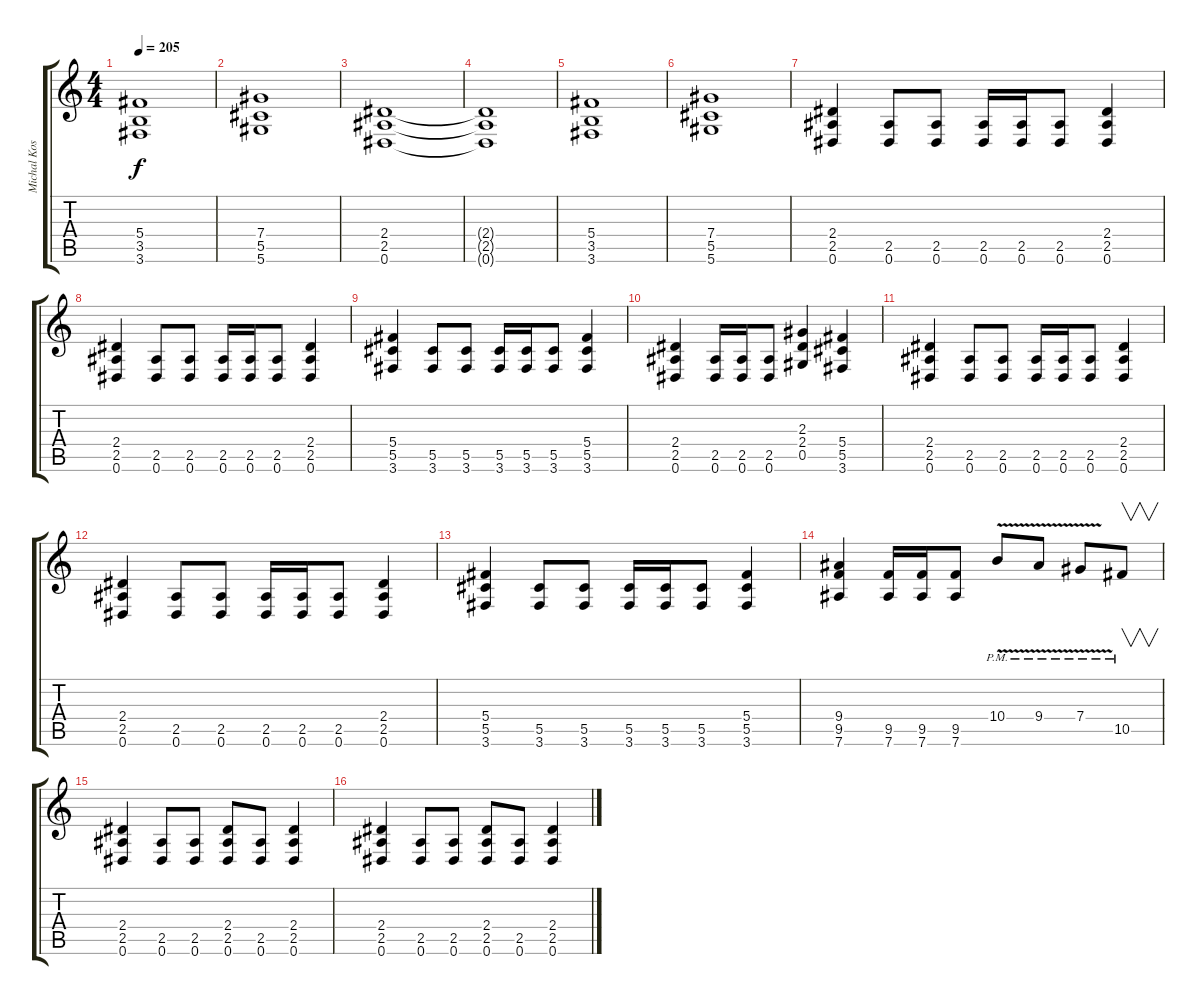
\track ("Michal Kostrzynski" "Michal Kos") {instrument distortionguitar}
\staff {score tabs}
\tuning (Eb4 Bb3 Gb3 Db3 Ab2 Eb2) {hide}
\ts (4 4)
\tempo 205
\clef g2
\ks c
(5.4 3.5 3.6).1{dy f} |
(7.4 5.5 5.6).1 |
(2.4 2.5 0.6).1 |
(2.4{t} 2.5{t} 0.6{t}).1 |
(5.4 3.5 3.6).1 |
(7.4 5.5 5.6).1 |
(2.4 2.5 0.6).4 (2.5 0.6).8 (2.5 0.6).8 (2.5 0.6).16 (2.5 0.6).16 (2.5 0.6).8 (2.4 2.5 0.6).4 |
(2.4 2.5 0.6).4 (2.5 0.6).8 (2.5 0.6).8 (2.5 0.6).16 (2.5 0.6).16 (2.5 0.6).8 (2.4 2.5 0.6).4 |
(5.4 5.5 3.6).4 (5.5 3.6).8 (5.5 3.6).8 (5.5 3.6).16 (5.5 3.6).16 (5.5 3.6).8 (5.4 5.5 3.6).4 |
(2.4 2.5 0.6).4 (2.5 0.6).16 (2.5 0.6).16 (2.5 0.6).8 (2.3 2.4 0.5).4 (5.4 5.5 3.6).4 |
(2.4 2.5 0.6).4 (2.5 0.6).8 (2.5 0.6).8 (2.5 0.6).16 (2.5 0.6).16 (2.5 0.6).8 (2.4 2.5 0.6).4 |
(2.4 2.5 0.6).4 (2.5 0.6).8 (2.5 0.6).8 (2.5 0.6).16 (2.5 0.6).16 (2.5 0.6).8 (2.4 2.5 0.6).4 |
(5.4 5.5 3.6).4 (5.5 3.6).8 (5.5 3.6).8 (5.5 3.6).16 (5.5 3.6).16 (5.5 3.6).8 (5.4 5.5 3.6).4 |
(9.4 9.5 7.6).4 (9.5 7.6).16 (9.5 7.6).16 (9.5 7.6).8 10.4{v pm}.8 9.4{v pm}.8 7.4{v pm}.8 10.5{pm}.8{v} |
(2.4 2.5 0.6).4 (2.5 0.6).8 (2.5 0.6).8 (2.4 2.5 0.6).8 (2.5 0.6).8 (2.4 2.5 0.6).4 |
(2.4 2.5 0.6).4 (2.5 0.6).8 (2.5 0.6).8 (2.4 2.5 0.6).8 (2.5 0.6).8 (2.4 2.5 0.6).4
